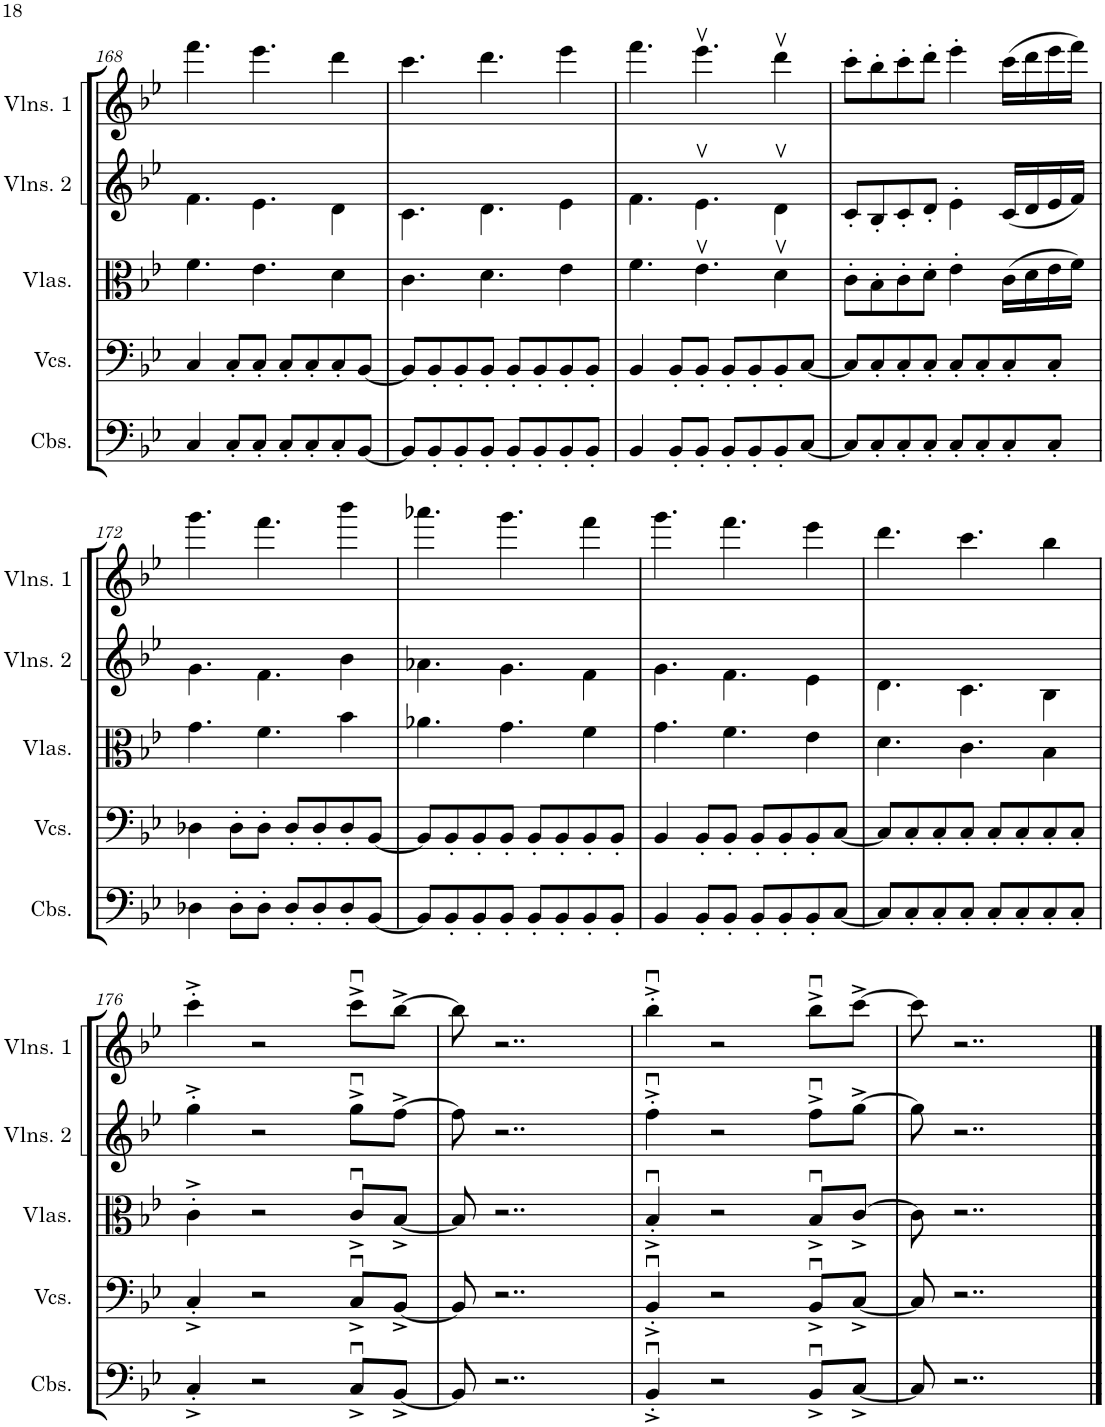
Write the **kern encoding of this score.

**kern	**kern	**kern	**kern	**kern
*part5	*part4	*part3	*part2	*part1
*staff5	*staff4	*staff3	*staff2	*staff1
*I"Contrabasses	*I"Violoncellos	*I"Violas	*I"Violins 2	*I"Violins 1
*I'Cbs.	*I'Vcs.	*I'Vlas.	*I'Vlns. 2	*I'Vlns. 1
*clefF4	*clefF4	*clefC3	*clefG2	*clefG2
*Trd7c12	*	*	*	*
*k[b-e-]	*k[b-e-]	*k[b-e-]	*k[b-e-]	*k[b-e-]
*M4/4	*M4/4	*M4/4	*M4/4	*M4/4
=167	=167	=167	=167	=167
8C/L]	8C/L]	4.d\	4.d\	4.dd\
8C'/	8C'/	.	.	.
8C'/	8C'/	.	.	.
8C'/J	8C'/J	4.c\	4.c\	4.cc\
8C'/L	8C'/L	.	.	.
8C'/	8C'/	.	.	.
8C'/	8C'/	4B-\	4B-\	4b-\
8C'/J	8C'/J	.	.	.
!!LO:PB:g=z
=168	=168	=168	=168	=168
4C/	4C/	4.f\	4.f\	4.fff\
8C'/L	8C'/L	.	.	.
8C'/J	8C'/J	4.e-\	4.e-\	4.eee-\
8C'/L	8C'/L	.	.	.
8C'/	8C'/	.	.	.
8C'/	8C'/	4d\	4d\	4ddd\
[8BB-/J	[8BB-/J	.	.	.
=169	=169	=169	=169	=169
8BB-/L]	8BB-/L]	4.c\	4.c\	4.ccc\
8BB-'/	8BB-'/	.	.	.
8BB-'/	8BB-'/	.	.	.
8BB-'/J	8BB-'/J	4.d\	4.d\	4.ddd\
8BB-'/L	8BB-'/L	.	.	.
8BB-'/	8BB-'/	.	.	.
8BB-'/	8BB-'/	4e-\	4e-\	4eee-\
8BB-'/J	8BB-'/J	.	.	.
=170	=170	=170	=170	=170
4BB-/	4BB-/	4.f\	4.f\	4.fff\
8BB-'/L	8BB-'/L	.	.	.
8BB-'/J	8BB-'/J	4.e-v\	4.e-v\	4.eee-v\
8BB-'/L	8BB-'/L	.	.	.
8BB-'/	8BB-'/	.	.	.
8BB-'/	8BB-'/	4dv\	4dv\	4dddv\
[8C/J	[8C/J	.	.	.
=171	=171	=171	=171	=171
8C/L]	8C/L]	8c'\L	8c'/L	8ccc'\L
8C'/	8C'/	8B-'\	8B-'/	8bb-'\
8C'/	8C'/	8c'\	8c'/	8ccc'\
8C'/J	8C'/J	8d'\J	8d'/J	8ddd'\J
8C'/L	8C'/L	4e-'\	4e-'\	4eee-'\
8C'/	8C'/	.	.	.
8C'/	8C'/	(16c\LL	(16c/LL	(16ccc\LL
.	.	16d\	16d/	16ddd\
8C'/J	8C'/J	16e-\	16e-/	16eee-\
.	.	16f\JJ)	16f/JJ)	16fff\JJ)
!!LO:LB:g=z
=172	=172	=172	=172	=172
4D-X\	4D-X\	4.g\	4.g\	4.ggg\
8D-'\L	8D-'\L	.	.	.
8D-'\J	8D-'\J	4.f\	4.f\	4.fff\
8D-'/L	8D-'/L	.	.	.
8D-'/	8D-'/	.	.	.
8D-'/	8D-'/	4b-\	4b-\	4bbb-\
[8BB-/J	[8BB-/J	.	.	.
=173	=173	=173	=173	=173
8BB-/L]	8BB-/L]	4.a-X\	4.a-X\	4.aaa-X\
8BB-'/	8BB-'/	.	.	.
8BB-'/	8BB-'/	.	.	.
8BB-'/J	8BB-'/J	4.g\	4.g\	4.ggg\
8BB-'/L	8BB-'/L	.	.	.
8BB-'/	8BB-'/	.	.	.
8BB-'/	8BB-'/	4f\	4f\	4fff\
8BB-'/J	8BB-'/J	.	.	.
=174	=174	=174	=174	=174
4BB-/	4BB-/	4.g\	4.g\	4.ggg\
8BB-'/L	8BB-'/L	.	.	.
8BB-'/J	8BB-'/J	4.f\	4.f\	4.fff\
8BB-'/L	8BB-'/L	.	.	.
8BB-'/	8BB-'/	.	.	.
8BB-'/	8BB-'/	4e-\	4e-\	4eee-\
[8C/J	[8C/J	.	.	.
=175	=175	=175	=175	=175
8C/L]	8C/L]	4.d\	4.d\	4.ddd\
8C'/	8C'/	.	.	.
8C'/	8C'/	.	.	.
8C'/J	8C'/J	4.c\	4.c\	4.ccc\
8C'/L	8C'/L	.	.	.
8C'/	8C'/	.	.	.
8C'/	8C'/	4B-\	4B-\	4bb-\
8C'/J	8C'/J	.	.	.
!!LO:LB:g=z
=176	=176	=176	=176	=176
4C'^/	4C'^/	4c'^\	4gg'^\	4ccc'^\
2r	2r	2r	2r	2r
8Cu^/L	8Cu^/L	8cu^/L	8ggu^\L	8cccu^\L
[8BB-^/J	[8BB-^/J	[8B-^/J	[8ff^\J	[8bb-^\J
=177	=177	=177	=177	=177
8BB-/]	8BB-/]	8B-/]	8ff\]	8bb-\]
2..r	2..r	2..r	2..r	2..r
=178	=178	=178	=178	=178
4BB-u'^/	4BB-u'^/	4B-u'^/	4ffu'^\	4bb-u'^\
2r	2r	2r	2r	2r
8BB-u^/L	8BB-u^/L	8B-u^/L	8ffu^\L	8bb-u^\L
[8C^/J	[8C^/J	[8c^/J	[8gg^\J	[8ccc^\J
=	=	=	=	=
*-	*-	*-	*-	*-
